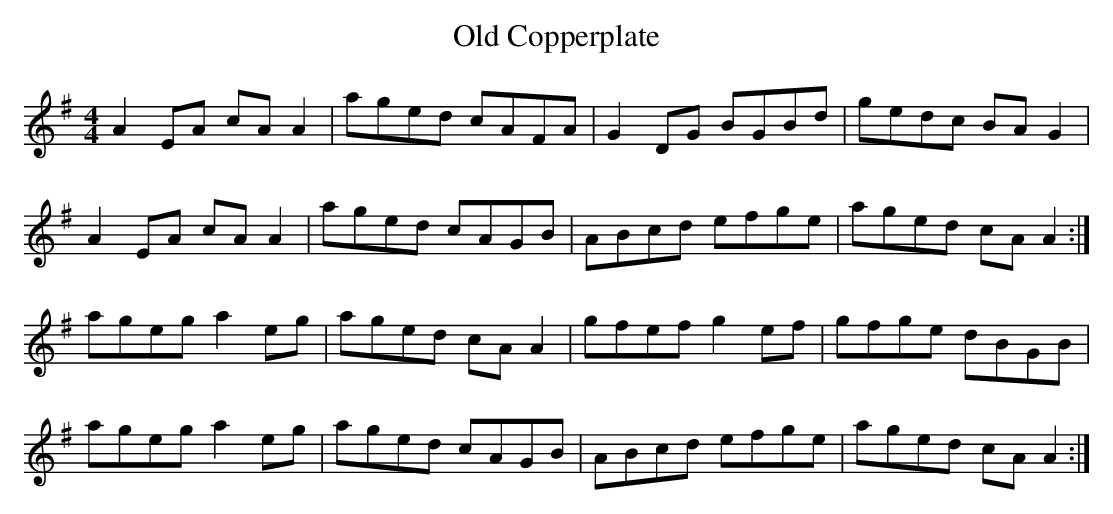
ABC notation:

X:1
T: Old Copperplate
M: 4/4
L: 1/8
K: Ador
A2EA cAA2|aged cAFA|G2DG BGBd|gedc BAG2|
A2 EA cAA2| aged cAGB|ABcd efge|aged cA A2 :|
ageg a2 eg|aged cA A2| gfef g2 ef|gfge dBGB|
ageg a2 eg|aged cAGB|ABcd efge|aged cA A2 :|
